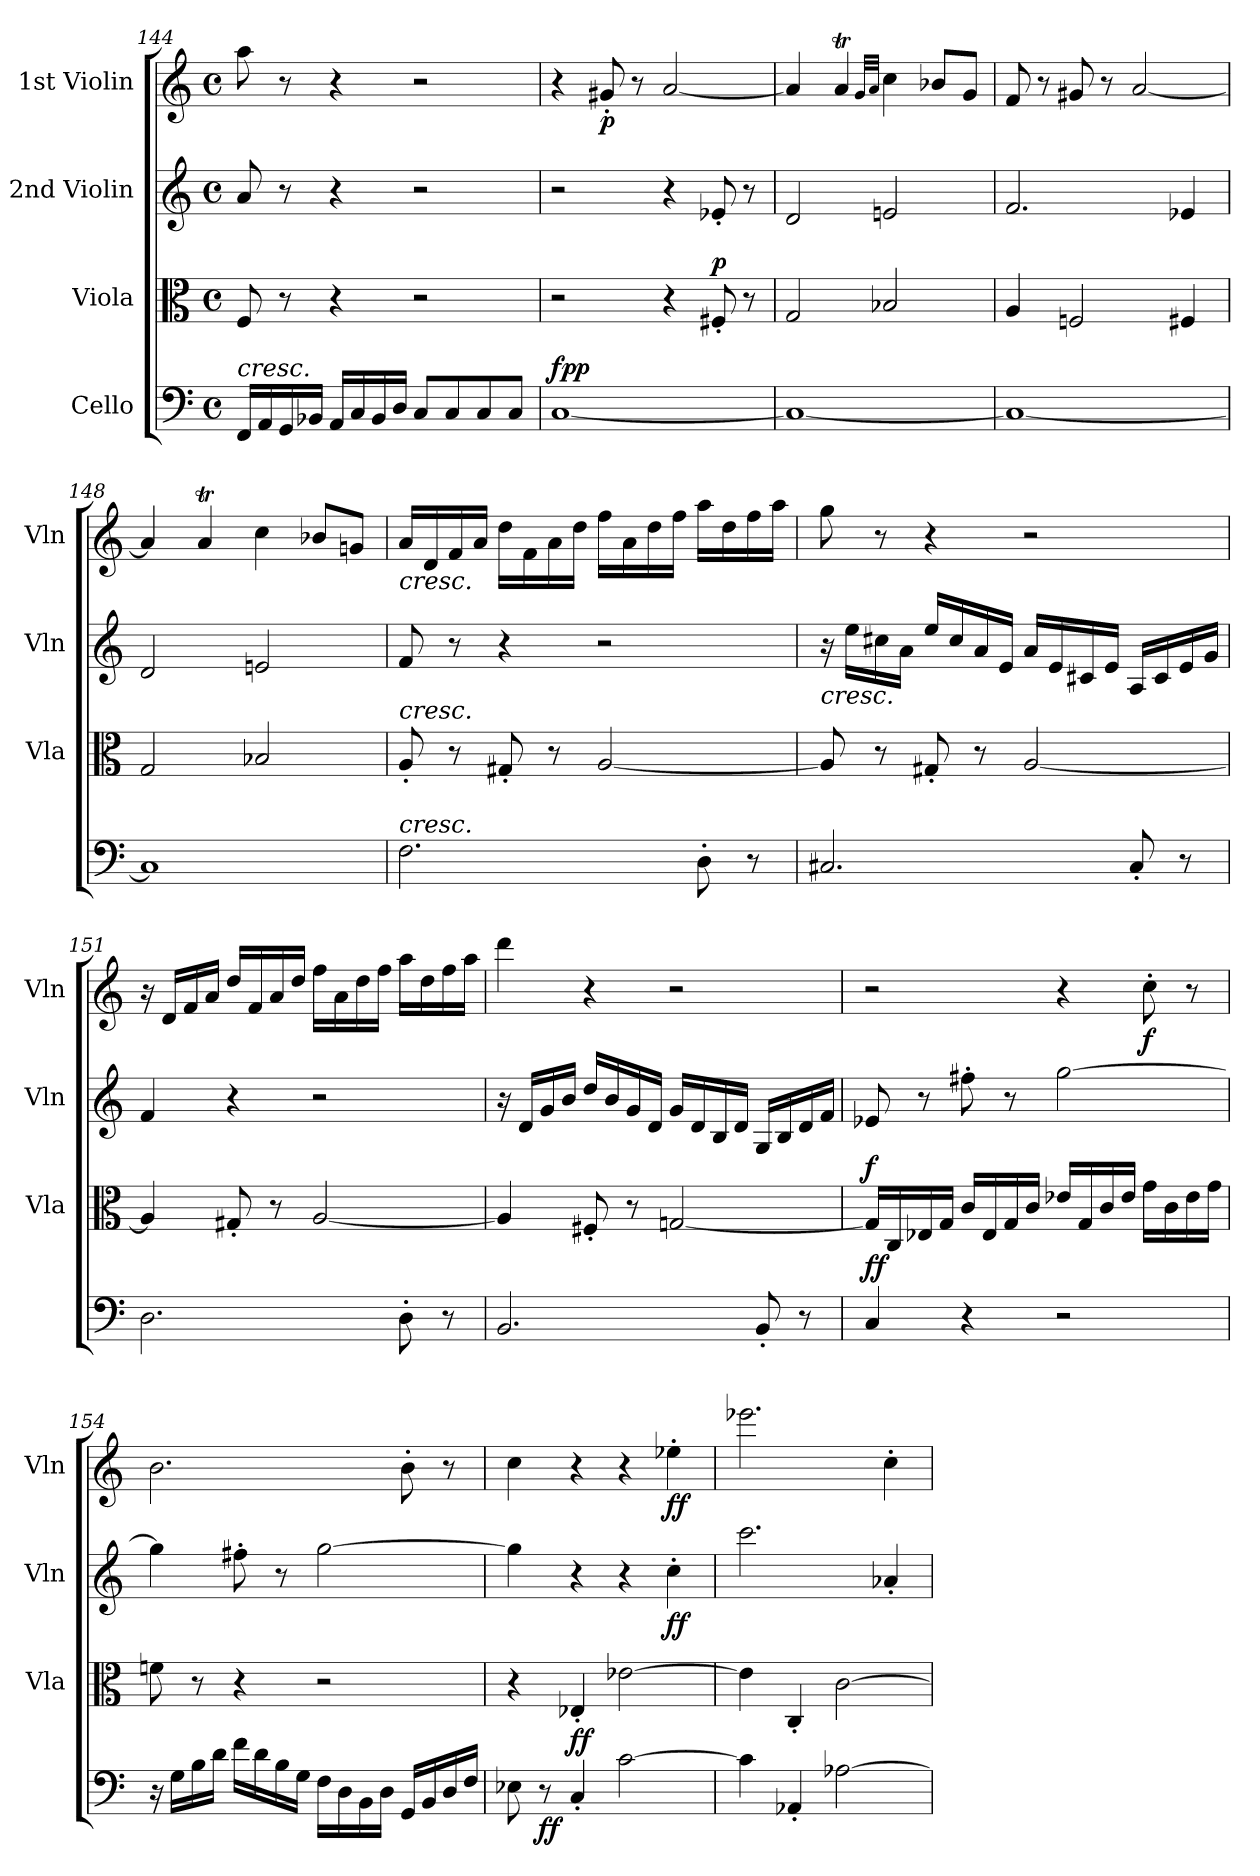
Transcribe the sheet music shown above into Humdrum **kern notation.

**kern	**dynam	**kern	**dynam	**kern	**dynam	**kern	**dynam
*part4	*part4	*part3	*part3	*part2	*part2	*part1	*part1
*staff4	*staff4	*staff3	*staff3	*staff2	*staff2	*staff1	*staff1
*I"Cello	*	*I"Viola	*	*I"2nd Violin	*	*I"1st Violin	*
*	*	*I'Vla	*	*I'Vln	*	*I'Vln	*
*clefF4	*	*clefC3	*	*clefG2	*	*clefG2	*
*k[]	*	*k[]	*	*k[]	*	*k[]	*
*M4/4	*	*M4/4	*	*M4/4	*	*M4/4	*
*met(c)	*	*met(c)	*	*met(c)	*	*met(c)	*
=144	=144	=144	=144	=144	=144	=144	=144
!LO:TX:a:i:t=cresc.	!	!	!	!	!	!	!
16FF/LL	.	8F/	.	8a/	.	8aa\	.
16AA/	.	.	.	.	.	.	.
16GG/	.	8r	.	8r	.	8r	.
16BB-X/JJ	.	.	.	.	.	.	.
16AA/LL	.	4r	.	4r	.	4r	.
16C/	.	.	.	.	.	.	.
16BB-/	.	.	.	.	.	.	.
16D/JJ	.	.	.	.	.	.	.
8C/L	.	2r	.	2r	.	2r	.
8C/	.	.	.	.	.	.	.
8C/	.	.	.	.	.	.	.
8C/J	.	.	.	.	.	.	.
=145	=145	=145	=145	=145	=145	=145	=145
!	!LO:DY:b	!	!	!	!	!	!
!	!LO:DY:n=1:a	!	!	!	!	!	!
[1C	fp p	2r	.	2r	.	4r	.
!	!	!	!	!	!	!	!LO:DY:b
.	.	.	.	.	.	8g#X'/	p
.	.	.	.	.	.	8r	.
.	.	4r	.	4r	.	[2a/	.
!	!	!	!LO:DY:a	!	!	!	!
.	.	8F#X'/	p	8e-X'/	.	.	.
.	.	8r	.	8r	.	.	.
=146	=146	=146	=146	=146	=146	=146	=146
1C_	.	2G/	.	2d/	.	4a/]	.
.	.	.	.	.	.	4aT/	.
.	.	.	.	.	.	32qg/LLL	.
.	.	.	.	.	.	32qa/JJJ	.
.	.	2B-X/	.	2en/	.	4cc\	.
.	.	.	.	.	.	8b-X/L	.
.	.	.	.	.	.	8g/J	.
=147	=147	=147	=147	=147	=147	=147	=147
1C_	.	4A/	.	2.f/	.	8f/	.
.	.	.	.	.	.	8r	.
.	.	2Fn/	.	.	.	8g#X/	.
.	.	.	.	.	.	8r	.
.	.	.	.	.	.	[2a/	.
.	.	4F#X/	.	4e-X/	.	.	.
=148	=148	=148	=148	=148	=148	=148	=148
1C]	.	2G/	.	2d/	.	4a/]	.
.	.	.	.	.	.	4aT/	.
.	.	2B-X/	.	2en/	.	4cc\	.
.	.	.	.	.	.	8b-X/L	.
.	.	.	.	.	.	8gn/J	.
=149	=149	=149	=149	=149	=149	=149	=149
!	!	!	!	!	!	!LO:TX:b:i:t=cresc.	!
!	!	!LO:TX:a:i:t=cresc.	!	!	!	!	!
!LO:TX:a:i:t=cresc.	!	!	!	!	!	!	!
2.F\	.	8A'/	.	8f/	.	16a/LL	.
.	.	.	.	.	.	16d/	.
.	.	8r	.	8r	.	16f/	.
.	.	.	.	.	.	16a/JJ	.
.	.	8G#X'/	.	4r	.	16dd\LL	.
.	.	.	.	.	.	16f\	.
.	.	8r	.	.	.	16a\	.
.	.	.	.	.	.	16dd\JJ	.
.	.	[2A/	.	2r	.	16ff\LL	.
.	.	.	.	.	.	16a\	.
.	.	.	.	.	.	16dd\	.
.	.	.	.	.	.	16ff\JJ	.
8D'\	.	.	.	.	.	16aa\LL	.
.	.	.	.	.	.	16dd\	.
8r	.	.	.	.	.	16ff\	.
.	.	.	.	.	.	16aa\JJ	.
=150	=150	=150	=150	=150	=150	=150	=150
!	!	!	!	!LO:TX:b:i:t=cresc.	!	!	!
2.C#X/	.	8A/]	.	16r	.	8gg\	.
.	.	.	.	16ee\LL	.	.	.
.	.	8r	.	16cc#X\	.	8r	.
.	.	.	.	16a\JJ	.	.	.
.	.	8G#X'/	.	16ee/LL	.	4r	.
.	.	.	.	16cc#/	.	.	.
.	.	8r	.	16a/	.	.	.
.	.	.	.	16e/JJ	.	.	.
.	.	[2A/	.	16a/LL	.	2r	.
.	.	.	.	16e/	.	.	.
.	.	.	.	16c#X/	.	.	.
.	.	.	.	16e/JJ	.	.	.
8C#'/	.	.	.	16A/LL	.	.	.
.	.	.	.	16c#/	.	.	.
8r	.	.	.	16e/	.	.	.
.	.	.	.	16g/JJ	.	.	.
=151	=151	=151	=151	=151	=151	=151	=151
2.D\	.	4A/]	.	4f/	.	16r	.
.	.	.	.	.	.	16d/LL	.
.	.	.	.	.	.	16f/	.
.	.	.	.	.	.	16a/JJ	.
.	.	8G#X'/	.	4r	.	16dd/LL	.
.	.	.	.	.	.	16f/	.
.	.	8r	.	.	.	16a/	.
.	.	.	.	.	.	16dd/JJ	.
.	.	[2A/	.	2r	.	16ff\LL	.
.	.	.	.	.	.	16a\	.
.	.	.	.	.	.	16dd\	.
.	.	.	.	.	.	16ff\JJ	.
8D'\	.	.	.	.	.	16aa\LL	.
.	.	.	.	.	.	16dd\	.
8r	.	.	.	.	.	16ff\	.
.	.	.	.	.	.	16aa\JJ	.
=152	=152	=152	=152	=152	=152	=152	=152
2.BB/	.	4A/]	.	16r	.	4ddd\	.
.	.	.	.	16d/LL	.	.	.
.	.	.	.	16g/	.	.	.
.	.	.	.	16b/JJ	.	.	.
.	.	8F#X'/	.	16dd/LL	.	4r	.
.	.	.	.	16b/	.	.	.
.	.	8r	.	16g/	.	.	.
.	.	.	.	16d/JJ	.	.	.
.	.	[2Gn/	.	16g/LL	.	2r	.
.	.	.	.	16d/	.	.	.
.	.	.	.	16B/	.	.	.
.	.	.	.	16d/JJ	.	.	.
8BB'/	.	.	.	16G/LL	.	.	.
.	.	.	.	16B/	.	.	.
8r	.	.	.	16d/	.	.	.
.	.	.	.	16f/JJ	.	.	.
=153	=153	=153	=153	=153	=153	=153	=153
!	!LO:DY:b	!	!	!	!	!	!
!	!LO:DY:n=1:a	!	!LO:DY:a	!	!	!	!
4C/	f f	16G/LL]	f	8e-X/	.	2r	.
.	.	16C/	.	.	.	.	.
.	.	16E-X/	.	8r	.	.	.
.	.	16G/JJ	.	.	.	.	.
4r	.	16c/LL	.	8ff#X'\	.	.	.
.	.	16E-/	.	.	.	.	.
.	.	16G/	.	8r	.	.	.
.	.	16c/JJ	.	.	.	.	.
2r	.	16e-X/LL	.	[2gg\	.	4r	.
.	.	16G/	.	.	.	.	.
.	.	16c/	.	.	.	.	.
.	.	16e-/JJ	.	.	.	.	.
!	!	!	!	!	!	!	!LO:DY:b
.	.	16g\LL	.	.	.	8cc'\	f
.	.	16c\	.	.	.	.	.
.	.	16e-\	.	.	.	8r	.
.	.	16g\JJ	.	.	.	.	.
=154	=154	=154	=154	=154	=154	=154	=154
16r	.	8fn\	.	4gg\]	.	2.b\	.
16G\LL	.	.	.	.	.	.	.
16B\	.	8r	.	.	.	.	.
16d\JJ	.	.	.	.	.	.	.
16f\LL	.	4r	.	8ff#X'\	.	.	.
16d\	.	.	.	.	.	.	.
16B\	.	.	.	8r	.	.	.
16G\JJ	.	.	.	.	.	.	.
16F\LL	.	2r	.	[2gg\	.	.	.
16D\	.	.	.	.	.	.	.
16BB\	.	.	.	.	.	.	.
16D\JJ	.	.	.	.	.	.	.
16GG/LL	.	.	.	.	.	8b'\	.
16BB/	.	.	.	.	.	.	.
16D/	.	.	.	.	.	8r	.
16F/JJ	.	.	.	.	.	.	.
=155	=155	=155	=155	=155	=155	=155	=155
8E-X\	.	4r	.	4gg\]	.	4cc\	.
!	!LO:DY:b	!	!	!	!	!	!
8r	ff	.	.	.	.	.	.
!	!LO:DY:a	!	!	!	!	!	!
4C'/	ff	4E-X'/	.	4r	.	4r	.
[2c\	.	[2e-X\	.	4r	.	4r	.
!	!	!	!	!	!LO:DY:b	!	!LO:DY:b
.	.	.	.	4cc'\	ff	4ee-X'\	ff
=156	=156	=156	=156	=156	=156	=156	=156
4c\]	.	4e-\]	.	2.ccc\	.	2.eee-X\	.
4AA-X'/	.	4C'/	.	.	.	.	.
[2A-X\	.	[2c\	.	.	.	.	.
.	.	.	.	4a-X'/	.	4cc'\	.
=	=	=	=	=	=	=	=
*-	*-	*-	*-	*-	*-	*-	*-
